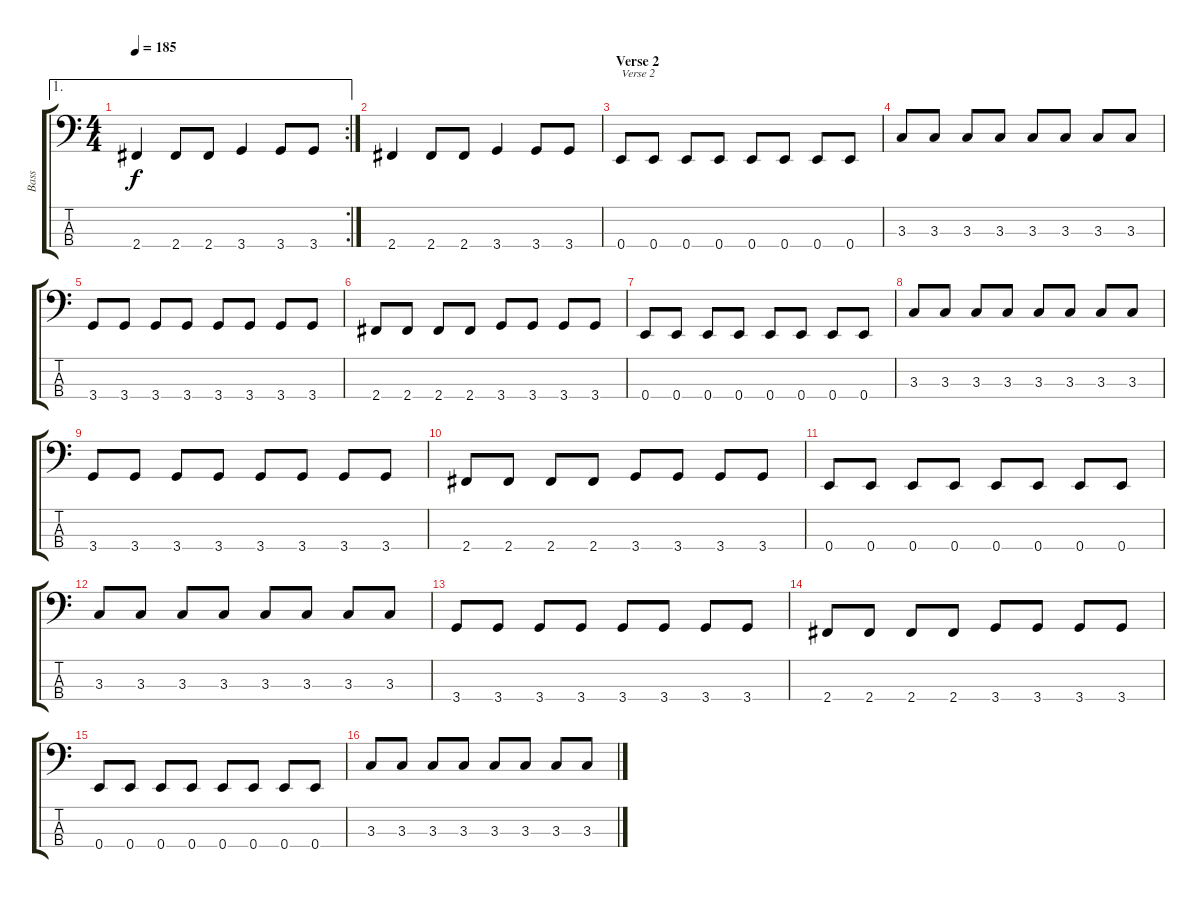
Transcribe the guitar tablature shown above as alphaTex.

\track ("Bass" "Bass") {instrument electricbasspick}
\staff {score tabs}
\tuning (G2 D2 A1 E1) {hide}
\ae 1
\rc 2
\ts (4 4)
\tempo 185
\clef f4
\ks c
2.4.4{dy f} 2.4.8 2.4.8 3.4.4 3.4.8 3.4.8 |
2.4.4 2.4.8 2.4.8 3.4.4 3.4.8 3.4.8 |
\section ("" "Verse 2")
0.4.8{txt "Verse 2"} 0.4.8 0.4.8 0.4.8 0.4.8 0.4.8 0.4.8 0.4.8 |
3.3.8 3.3.8 3.3.8 3.3.8 3.3.8 3.3.8 3.3.8 3.3.8 |
3.4.8 3.4.8 3.4.8 3.4.8 3.4.8 3.4.8 3.4.8 3.4.8 |
2.4.8 2.4.8 2.4.8 2.4.8 3.4.8 3.4.8 3.4.8 3.4.8 |
0.4.8 0.4.8 0.4.8 0.4.8 0.4.8 0.4.8 0.4.8 0.4.8 |
3.3.8 3.3.8 3.3.8 3.3.8 3.3.8 3.3.8 3.3.8 3.3.8 |
3.4.8 3.4.8 3.4.8 3.4.8 3.4.8 3.4.8 3.4.8 3.4.8 |
2.4.8 2.4.8 2.4.8 2.4.8 3.4.8 3.4.8 3.4.8 3.4.8 |
0.4.8 0.4.8 0.4.8 0.4.8 0.4.8 0.4.8 0.4.8 0.4.8 |
3.3.8 3.3.8 3.3.8 3.3.8 3.3.8 3.3.8 3.3.8 3.3.8 |
3.4.8 3.4.8 3.4.8 3.4.8 3.4.8 3.4.8 3.4.8 3.4.8 |
2.4.8 2.4.8 2.4.8 2.4.8 3.4.8 3.4.8 3.4.8 3.4.8 |
0.4.8 0.4.8 0.4.8 0.4.8 0.4.8 0.4.8 0.4.8 0.4.8 |
3.3.8 3.3.8 3.3.8 3.3.8 3.3.8 3.3.8 3.3.8 3.3.8
